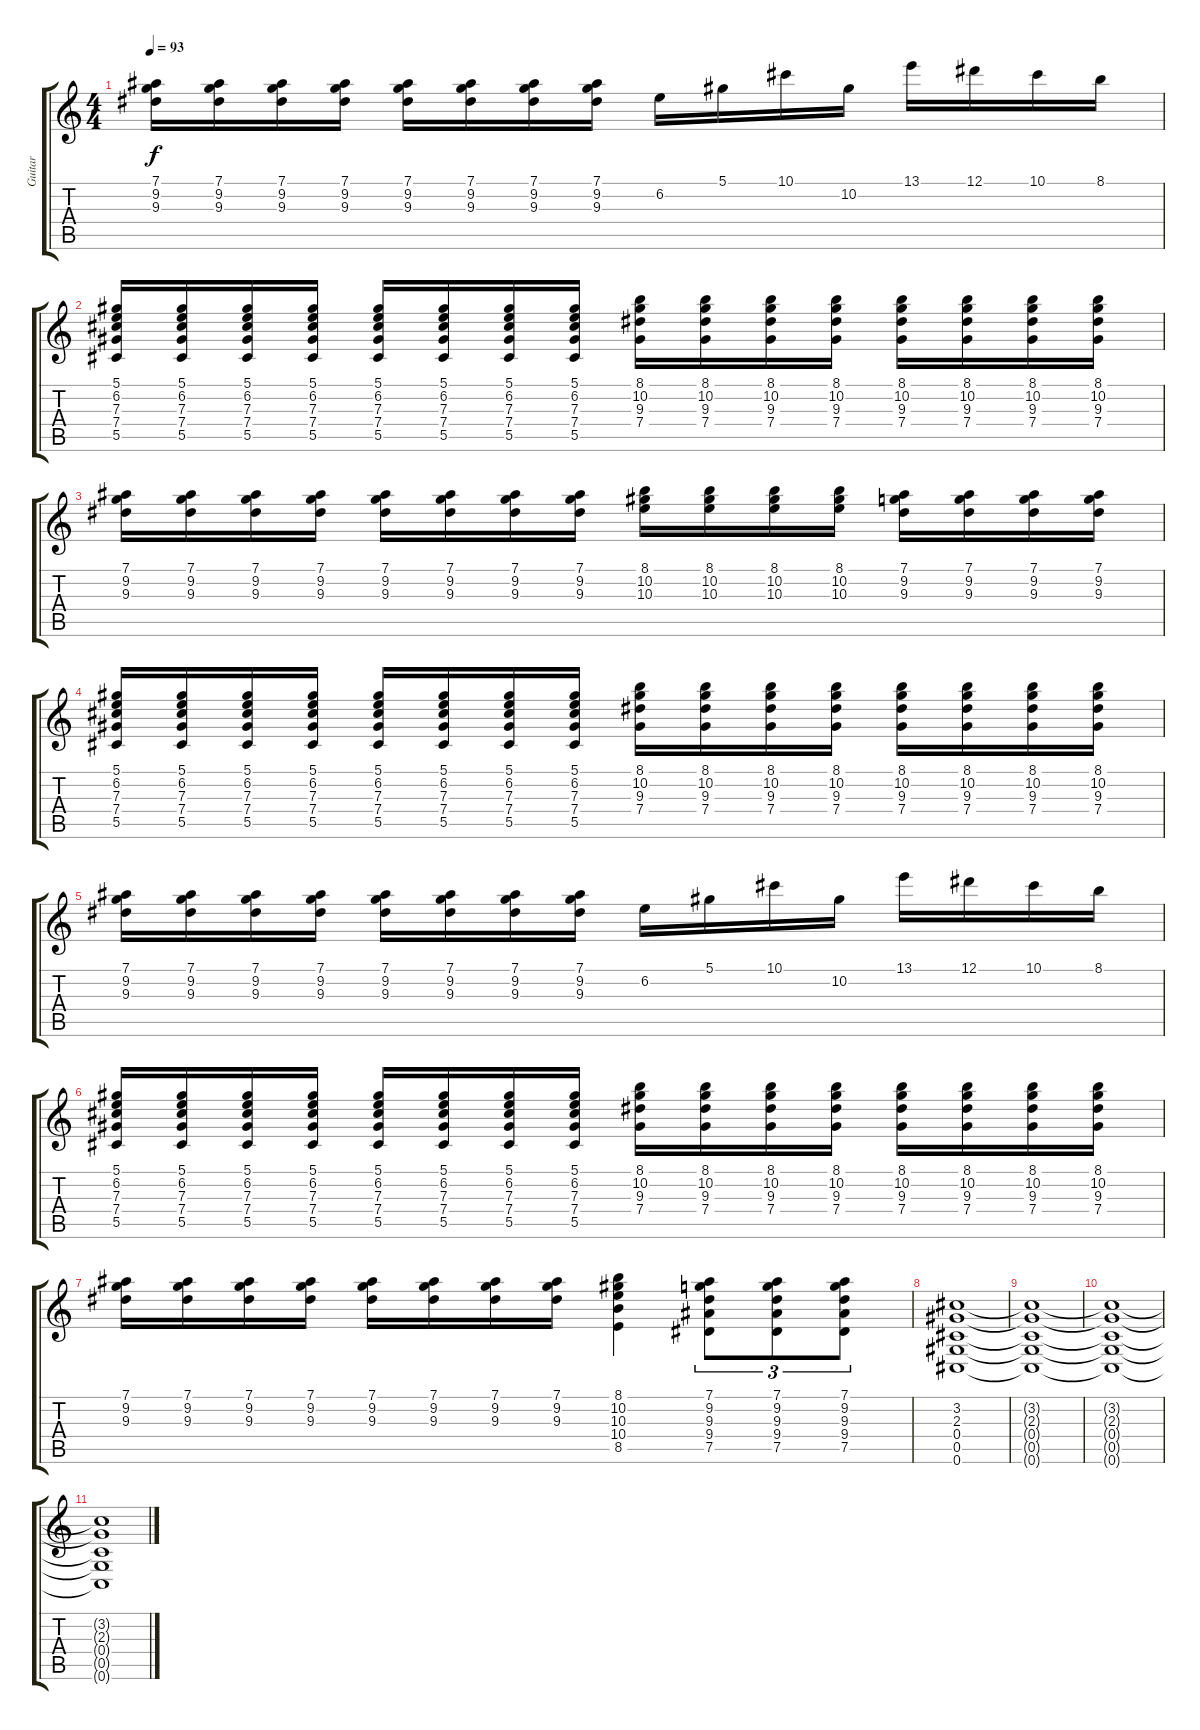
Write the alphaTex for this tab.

\track ("Guitar" "Guitar") {instrument distortionguitar}
\staff {score tabs}
\tuning (Eb4 Bb3 Gb3 Db3 Ab2 Db2) {hide}
\ts (4 4)
\tempo 93
\clef g2
\ks c
(7.1 9.2 9.3).16{dy f} (7.1 9.2 9.3).16 (7.1 9.2 9.3).16 (7.1 9.2 9.3).16 (7.1 9.2 9.3).16 (7.1 9.2 9.3).16 (7.1 9.2 9.3).16 (7.1 9.2 9.3).16 6.2.16 5.1.16 10.1.16 10.2.16 13.1.16 12.1.16 10.1.16 8.1.16 |
(5.1 6.2 7.3 7.4 5.5).16 (5.1 6.2 7.3 7.4 5.5).16 (5.1 6.2 7.3 7.4 5.5).16 (5.1 6.2 7.3 7.4 5.5).16 (5.1 6.2 7.3 7.4 5.5).16 (5.1 6.2 7.3 7.4 5.5).16 (5.1 6.2 7.3 7.4 5.5).16 (5.1 6.2 7.3 7.4 5.5).16 (8.1 10.2 9.3 7.4).16 (8.1 10.2 9.3 7.4).16 (8.1 10.2 9.3 7.4).16 (8.1 10.2 9.3 7.4).16 (8.1 10.2 9.3 7.4).16 (8.1 10.2 9.3 7.4).16 (8.1 10.2 9.3 7.4).16 (8.1 10.2 9.3 7.4).16 |
(7.1 9.2 9.3).16 (7.1 9.2 9.3).16 (7.1 9.2 9.3).16 (7.1 9.2 9.3).16 (7.1 9.2 9.3).16 (7.1 9.2 9.3).16 (7.1 9.2 9.3).16 (7.1 9.2 9.3).16 (8.1 10.2 10.3).16 (8.1 10.2 10.3).16 (8.1 10.2 10.3).16 (8.1 10.2 10.3).16 (7.1 9.2 9.3).16 (7.1 9.2 9.3).16 (7.1 9.2 9.3).16 (7.1 9.2 9.3).16 |
(5.1 6.2 7.3 7.4 5.5).16 (5.1 6.2 7.3 7.4 5.5).16 (5.1 6.2 7.3 7.4 5.5).16 (5.1 6.2 7.3 7.4 5.5).16 (5.1 6.2 7.3 7.4 5.5).16 (5.1 6.2 7.3 7.4 5.5).16 (5.1 6.2 7.3 7.4 5.5).16 (5.1 6.2 7.3 7.4 5.5).16 (8.1 10.2 9.3 7.4).16 (8.1 10.2 9.3 7.4).16 (8.1 10.2 9.3 7.4).16 (8.1 10.2 9.3 7.4).16 (8.1 10.2 9.3 7.4).16 (8.1 10.2 9.3 7.4).16 (8.1 10.2 9.3 7.4).16 (8.1 10.2 9.3 7.4).16 |
(7.1 9.2 9.3).16 (7.1 9.2 9.3).16 (7.1 9.2 9.3).16 (7.1 9.2 9.3).16 (7.1 9.2 9.3).16 (7.1 9.2 9.3).16 (7.1 9.2 9.3).16 (7.1 9.2 9.3).16 6.2.16 5.1.16 10.1.16 10.2.16 13.1.16 12.1.16 10.1.16 8.1.16 |
(5.1 6.2 7.3 7.4 5.5).16 (5.1 6.2 7.3 7.4 5.5).16 (5.1 6.2 7.3 7.4 5.5).16 (5.1 6.2 7.3 7.4 5.5).16 (5.1 6.2 7.3 7.4 5.5).16 (5.1 6.2 7.3 7.4 5.5).16 (5.1 6.2 7.3 7.4 5.5).16 (5.1 6.2 7.3 7.4 5.5).16 (8.1 10.2 9.3 7.4).16 (8.1 10.2 9.3 7.4).16 (8.1 10.2 9.3 7.4).16 (8.1 10.2 9.3 7.4).16 (8.1 10.2 9.3 7.4).16 (8.1 10.2 9.3 7.4).16 (8.1 10.2 9.3 7.4).16 (8.1 10.2 9.3 7.4).16 |
(7.1 9.2 9.3).16 (7.1 9.2 9.3).16 (7.1 9.2 9.3).16 (7.1 9.2 9.3).16 (7.1 9.2 9.3).16 (7.1 9.2 9.3).16 (7.1 9.2 9.3).16 (7.1 9.2 9.3).16 (8.1 10.2 10.3 10.4 8.5).4 (7.1 9.2 9.3 9.4 7.5).8{tu (3 2)} (7.1 9.2 9.3 9.4 7.5).8{tu (3 2)} (7.1 9.2 9.3 9.4 7.5).8{tu (3 2)} |
(3.2 2.3 0.4 0.5 0.6).1 |
(3.2{t} 2.3{t} 0.4{t} 0.5{t} 0.6{t}).1 |
(3.2{t} 2.3{t} 0.4{t} 0.5{t} 0.6{t}).1 |
(3.2{t} 2.3{t} 0.4{t} 0.5{t} 0.6{t}).1
